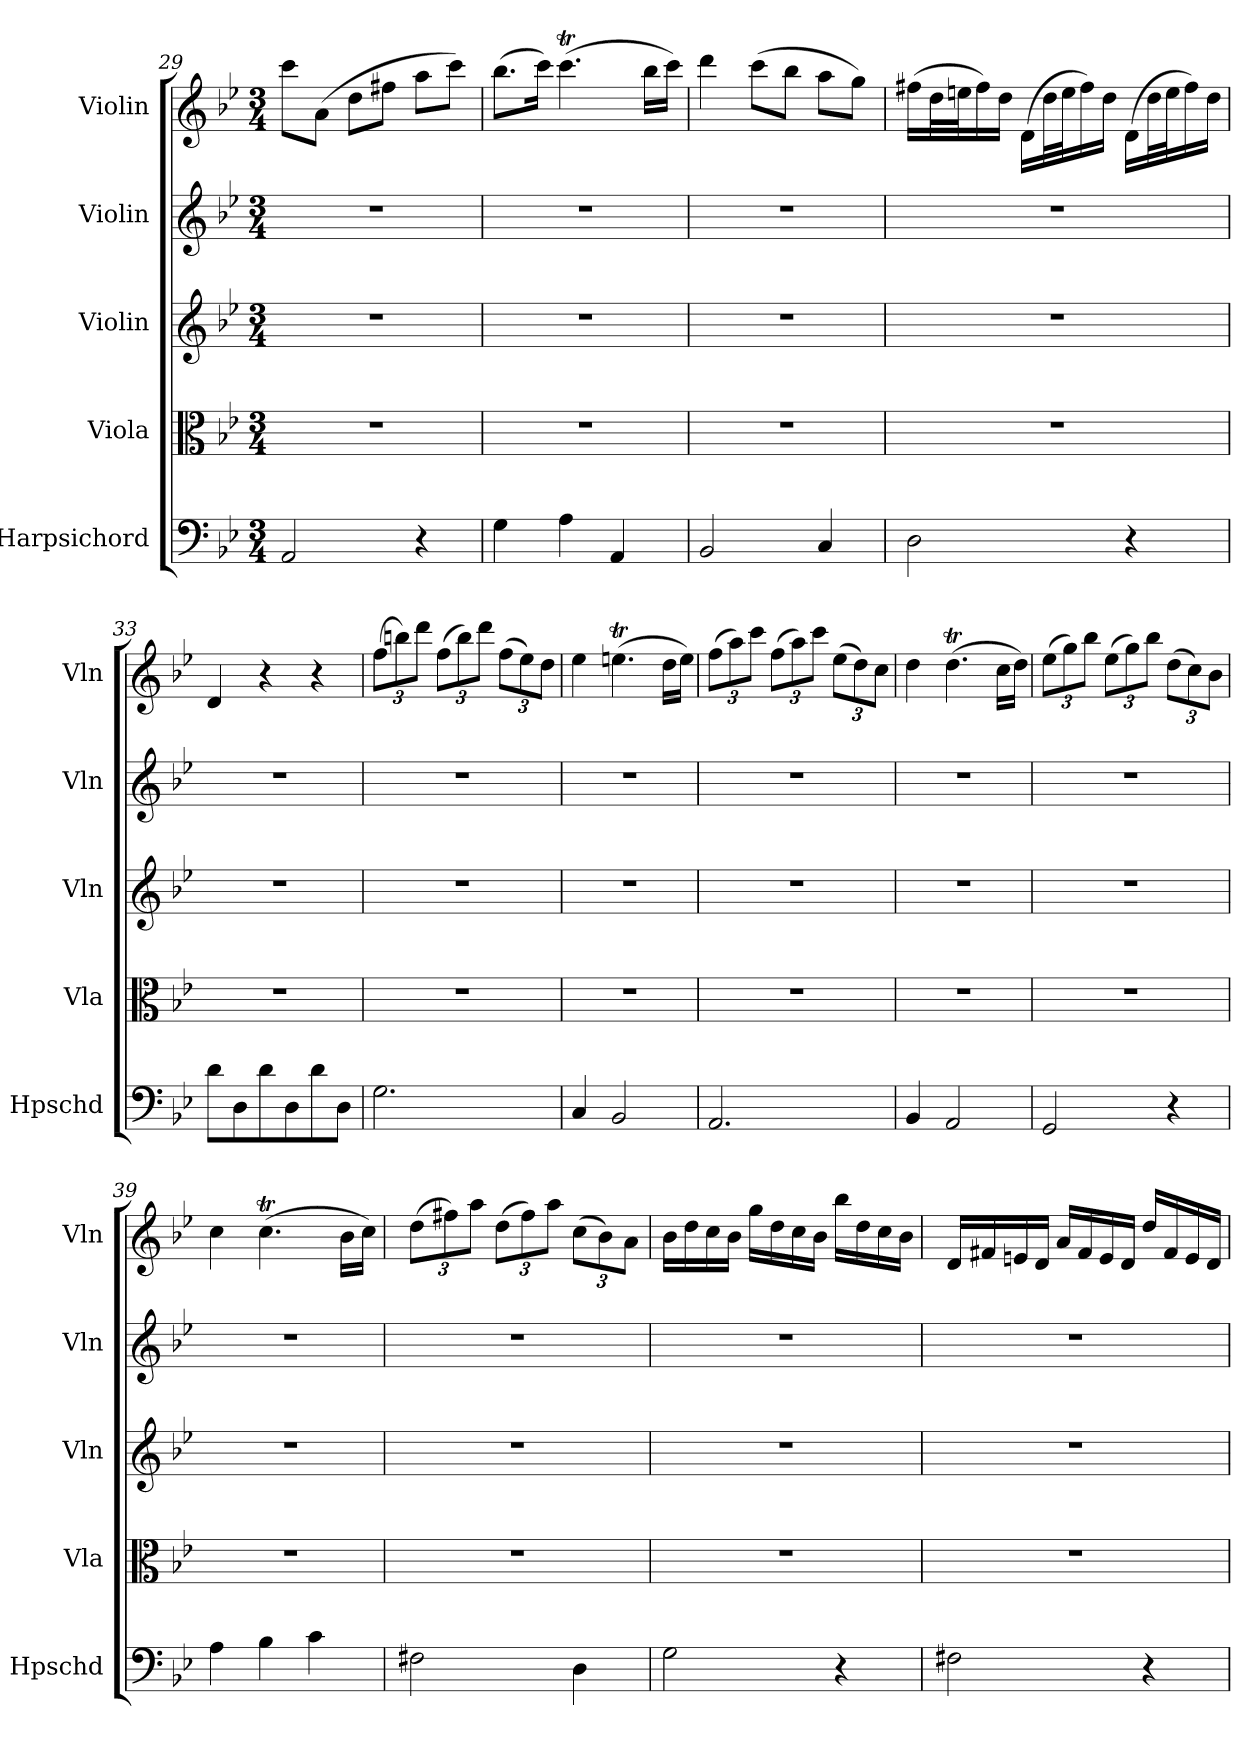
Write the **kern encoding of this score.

**kern	**kern	**kern	**kern	**kern
*part5	*part4	*part3	*part2	*part1
*staff5	*staff4	*staff3	*staff2	*staff1
*I"Harpsichord	*I"Viola	*I"Violin	*I"Violin	*I"Violin
*I'Hpschd	*I'Vla	*I'Vln	*I'Vln	*I'Vln
*clefF4	*clefC3	*clefG2	*clefG2	*clefG2
*k[b-e-]	*k[b-e-]	*k[b-e-]	*k[b-e-]	*k[b-e-]
*g:	*g:	*g:	*g:	*g:
*M3/4	*M3/4	*M3/4	*M3/4	*M3/4
=29	=29	=29	=29	=29
2AA/	2.r	2.r	2.r	8ccc\L
.	.	.	.	(8a\J
.	.	.	.	8dd\L
.	.	.	.	8ff#X\J
4r	.	.	.	8aa\L
.	.	.	.	8ccc\J)
=30	=30	=30	=30	=30
4G\	2.r	2.r	2.r	(8.bb-\L
.	.	.	.	16ccc\Jk)
4A\	.	.	.	(4.cccT\
4AA/	.	.	.	.
.	.	.	.	16bb-\LL
.	.	.	.	16ccc\JJ)
=31	=31	=31	=31	=31
2BB-/	2.r	2.r	2.r	4ddd\
.	.	.	.	(8ccc\L
.	.	.	.	8bb-\J
4C/	.	.	.	8aa\L
.	.	.	.	8gg\J)
=32	=32	=32	=32	=32
2D\	2.r	2.r	2.r	(16ff#X\LL
.	.	.	.	32dd\L
.	.	.	.	32een\J
.	.	.	.	16ff#\)
.	.	.	.	16dd\JJ
.	.	.	.	(16d\LL
.	.	.	.	32dd\L
.	.	.	.	32ee\J
.	.	.	.	16ff#\)
.	.	.	.	16dd\JJ
4r	.	.	.	(16d\LL
.	.	.	.	32dd\L
.	.	.	.	32ee\J
.	.	.	.	16ff#\)
.	.	.	.	16dd\JJ
=33	=33	=33	=33	=33
8d\L	2.r	2.r	2.r	4d/
8D\	.	.	.	.
8d\	.	.	.	4r
8D\	.	.	.	.
8d\	.	.	.	4r
8D\J	.	.	.	.
=34	=34	=34	=34	=34
2.G\	2.r	2.r	2.r	(12ff\L
.	.	.	.	12bbn\)
.	.	.	.	12ddd\J
.	.	.	.	(12ff\L
.	.	.	.	12bb\)
.	.	.	.	12ddd\J
.	.	.	.	(12ff\L
.	.	.	.	12ee-\)
.	.	.	.	12dd\J
=35	=35	=35	=35	=35
4C/	2.r	2.r	2.r	4ee-\
2BB-/	.	.	.	(4.eent\
.	.	.	.	16dd\LL
.	.	.	.	16ee\JJ)
=36	=36	=36	=36	=36
2.AA/	2.r	2.r	2.r	(12ff\L
.	.	.	.	12aa\)
.	.	.	.	12ccc\J
.	.	.	.	(12ff\L
.	.	.	.	12aa\)
.	.	.	.	12ccc\J
.	.	.	.	(12ee-\L
.	.	.	.	12dd\)
.	.	.	.	12cc\J
=37	=37	=37	=37	=37
4BB-/	2.r	2.r	2.r	4dd\
2AA/	.	.	.	(4.ddt\
.	.	.	.	16cc\LL
.	.	.	.	16dd\JJ)
=38	=38	=38	=38	=38
2GG/	2.r	2.r	2.r	(12ee-\L
.	.	.	.	12gg\)
.	.	.	.	12bb-\J
.	.	.	.	(12ee-\L
.	.	.	.	12gg\)
.	.	.	.	12bb-\J
4r	.	.	.	(12dd\L
.	.	.	.	12cc\)
.	.	.	.	12b-\J
=39	=39	=39	=39	=39
4A\	2.r	2.r	2.r	4cc\
4B-\	.	.	.	(4.ccT\
4c\	.	.	.	.
.	.	.	.	16b-\LL
.	.	.	.	16cc\JJ)
=40	=40	=40	=40	=40
2F#X\	2.r	2.r	2.r	(12dd\L
.	.	.	.	12ff#X\)
.	.	.	.	12aa\J
.	.	.	.	(12dd\L
.	.	.	.	12ff#\)
.	.	.	.	12aa\J
4D\	.	.	.	(12cc\L
.	.	.	.	12b-\)
.	.	.	.	12a\J
=41	=41	=41	=41	=41
2G\	2.r	2.r	2.r	16b-\LL
.	.	.	.	16dd\
.	.	.	.	16cc\
.	.	.	.	16b-\JJ
.	.	.	.	16gg\LL
.	.	.	.	16dd\
.	.	.	.	16cc\
.	.	.	.	16b-\JJ
4r	.	.	.	16bb-\LL
.	.	.	.	16dd\
.	.	.	.	16cc\
.	.	.	.	16b-\JJ
=42	=42	=42	=42	=42
2F#X\	2.r	2.r	2.r	16d/LL
.	.	.	.	16f#X/
.	.	.	.	16en/
.	.	.	.	16d/JJ
.	.	.	.	16a/LL
.	.	.	.	16f#/
.	.	.	.	16e/
.	.	.	.	16d/JJ
4r	.	.	.	16dd/LL
.	.	.	.	16f#/
.	.	.	.	16e/
.	.	.	.	16d/JJ
=	=	=	=	=
*-	*-	*-	*-	*-
